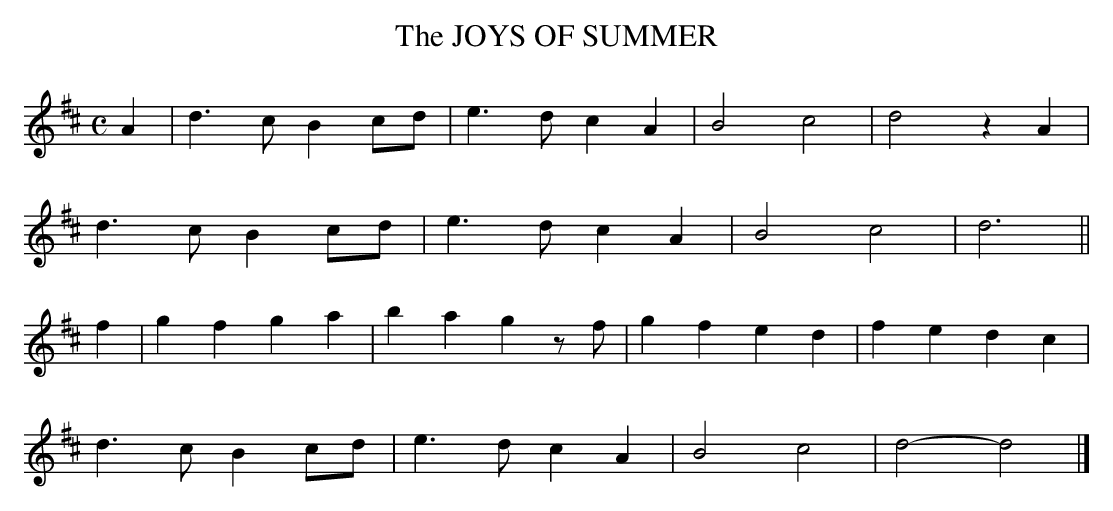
X:1
T:JOYS OF SUMMER, The
Y:"moderate"
M:C
L:1/8
K:D
A2|d3c B2cd|e3d c2A2|B4c4|d4z2A2|
d3c B2cd|e3d c2A2|B4c4|d6||
f2|g2f2g2a2|b2a2g2zf|g2f2e2d2|f2e2d2c2|
d3c B2cd|e3d c2A2|B4c4|d4-d4|]
